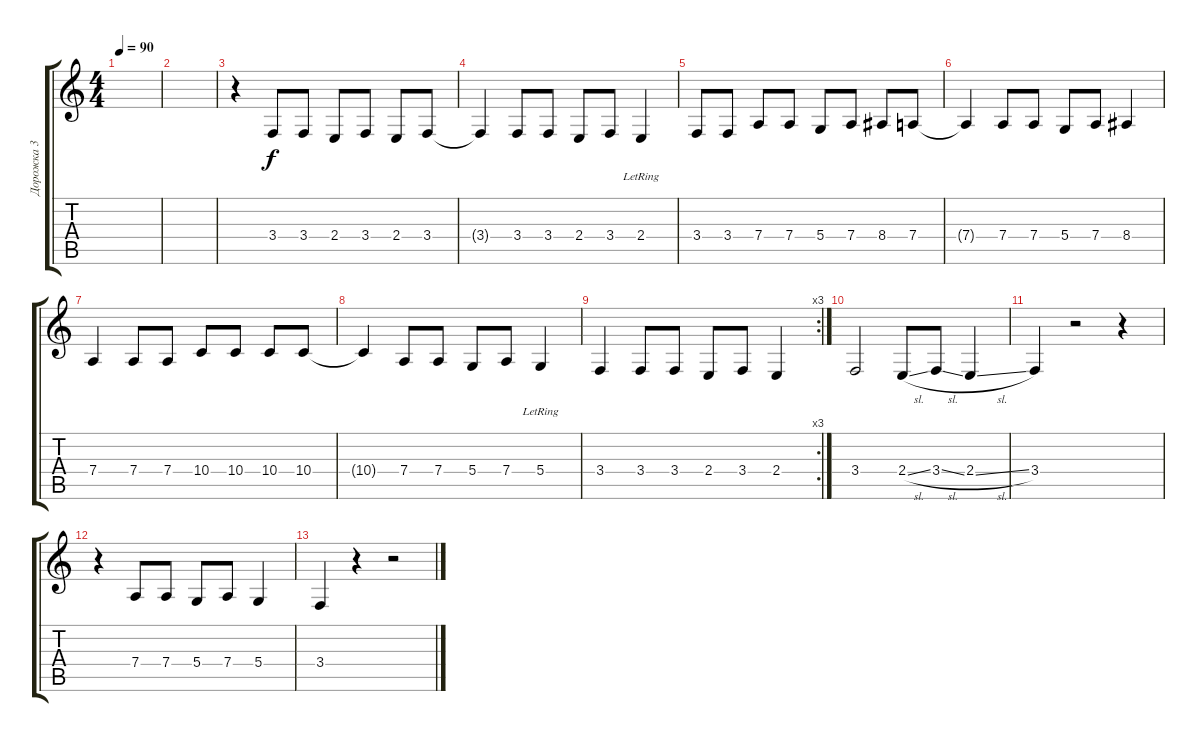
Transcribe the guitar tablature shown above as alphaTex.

\track ("Дорожка 3" "Дорожка 3") {instrument whistle}
\staff {score tabs}
\tuning (E4 B3 G3 D3 A2 E2) {hide}
\ts (4 4)
\tempo 90
\clef g2
\ks c
|
|
r.4 3.4.8 3.4.8 2.4.8 3.4.8 2.4.8 3.4.8 |
3.4{t}.4 3.4.8 3.4.8 2.4.8 3.4.8 2.4{lr}.4 |
3.4.8 3.4.8 7.4.8 7.4.8 5.4.8 7.4.8 8.4.8 7.4.8 |
7.4{t}.4 7.4.8 7.4.8 5.4.8 7.4.8 8.4.4 |
7.4.4 7.4.8 7.4.8 10.4.8 10.4.8 10.4.8 10.4.8 |
10.4{t}.4 7.4.8 7.4.8 5.4.8 7.4.8 5.4{lr}.4 |
\rc 3
3.4.4 3.4.8 3.4.8 2.4.8 3.4.8 2.4.4 |
3.4.2 2.4{sl}.8 3.4{sl}.8 2.4{sl}.4 |
3.4.4 r.2 r.4 |
r.4 7.4.8 7.4.8 5.4.8 7.4.8 5.4.4 |
3.4.4 r.4 r.2
